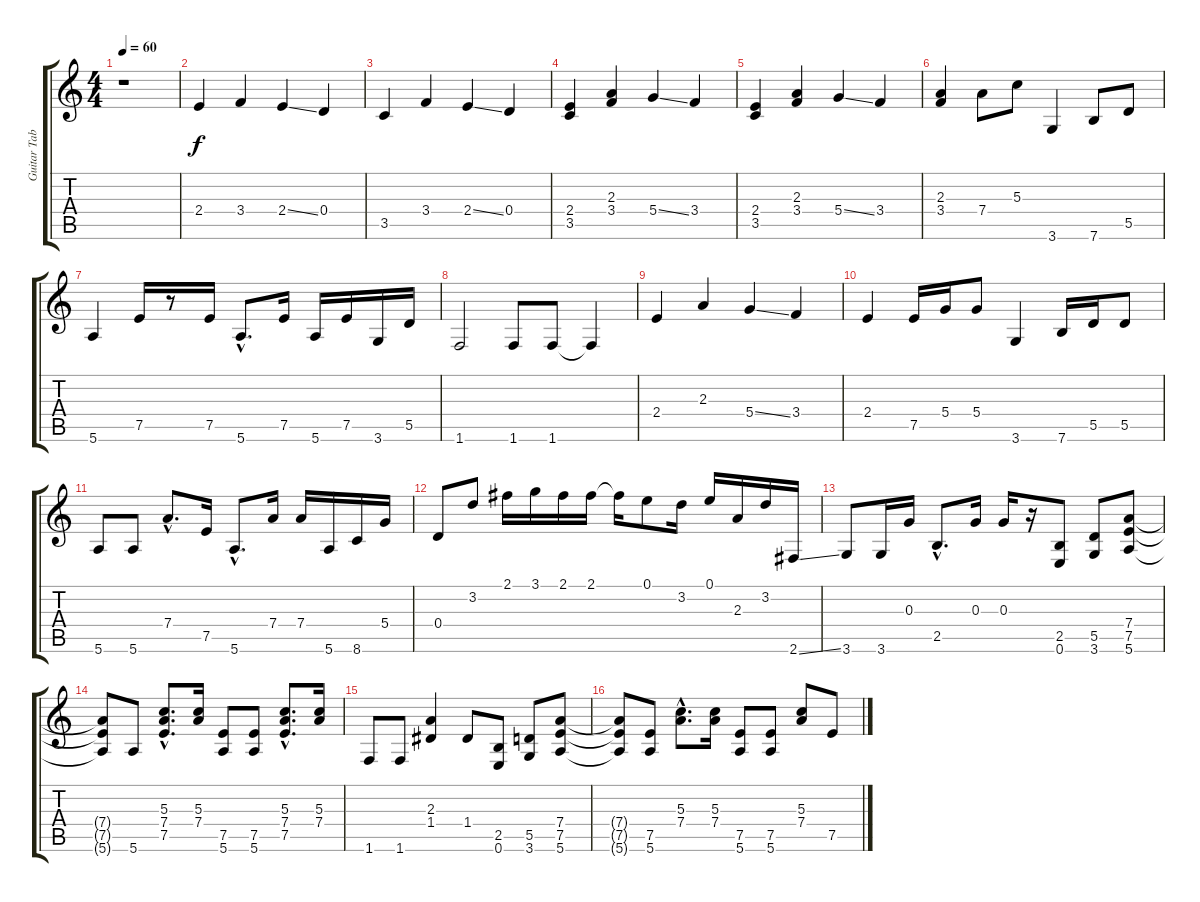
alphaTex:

\track ("Guitar Tab" "Guitar Tab") {instrument electricguitarclean}
\staff {score tabs}
\tuning (E4 B3 G3 D3 A2 E2) {hide}
\ts (4 4)
\tempo 60
\clef g2
\ks c
r.1{dy f instrument electricguitarclean} |
2.4.4 3.4.4 2.4{ss}.4 0.4.4 |
3.5.4 3.4.4 2.4{ss}.4 0.4.4 |
(2.4 3.5).4 (2.3 3.4).4 5.4{ss}.4 3.4.4 |
(2.4 3.5).4 (2.3 3.4).4 5.4{ss}.4 3.4.4 |
(2.3 3.4).4 7.4.8 5.3.8 3.6.4 7.6.8 5.5.8 |
5.6.4 7.5.16 r.8 7.5.16 5.6{hac}.8{d} 7.5.16 5.6.16 7.5.16 3.6.16 5.5.16 |
1.6.2 1.6.8 1.6.8 1.6{t}.4 |
2.4.4 2.3.4 5.4{ss}.4 3.4.4 |
2.4.4 7.5.16 5.4.16 5.4.8 3.6.4 7.6.16 5.5.16 5.5.8 |
5.6.8 5.6.8 7.4{hac}.8{d} 7.5.16 5.6{hac}.8{d} 7.4.16 7.4.16 5.6.16 8.6.16 5.4.16 |
0.4.8 3.2.8 2.1.16 3.1.16 2.1.16 2.1.16 2.1{t}.16 0.1.8 3.2.16 0.1.16 2.3.16 3.2.16 2.6{ss}.16 |
3.6.8 3.6.16 0.3.16 2.5{hac}.8{d} 0.3.16 0.3.16 r.16 (2.5 0.6).8 (5.5 3.6).8 (7.4 7.5 5.6).8 |
(7.4{t} 7.5{t} 5.6{t}).8 5.6.8 (5.3{hac} 7.4{hac} 7.5{hac}).8{d} (5.3 7.4).16 (7.5 5.6).8 (7.5 5.6).8 (5.3{hac} 7.4{hac} 7.5{hac}).8{d} (5.3 7.4).16 |
1.6.8 1.6.8 (2.3 1.4).4 1.4.8 (2.5 0.6).8 (5.5 3.6).8 (7.4 7.5 5.6).8 |
(7.4{t} 7.5{t} 5.6{t}).8 (7.5 5.6).8 (5.3{hac} 7.4{hac}).8{d} (5.3 7.4).16 (7.5 5.6).8 (7.5 5.6).8 (5.3 7.4).8 7.5.8
